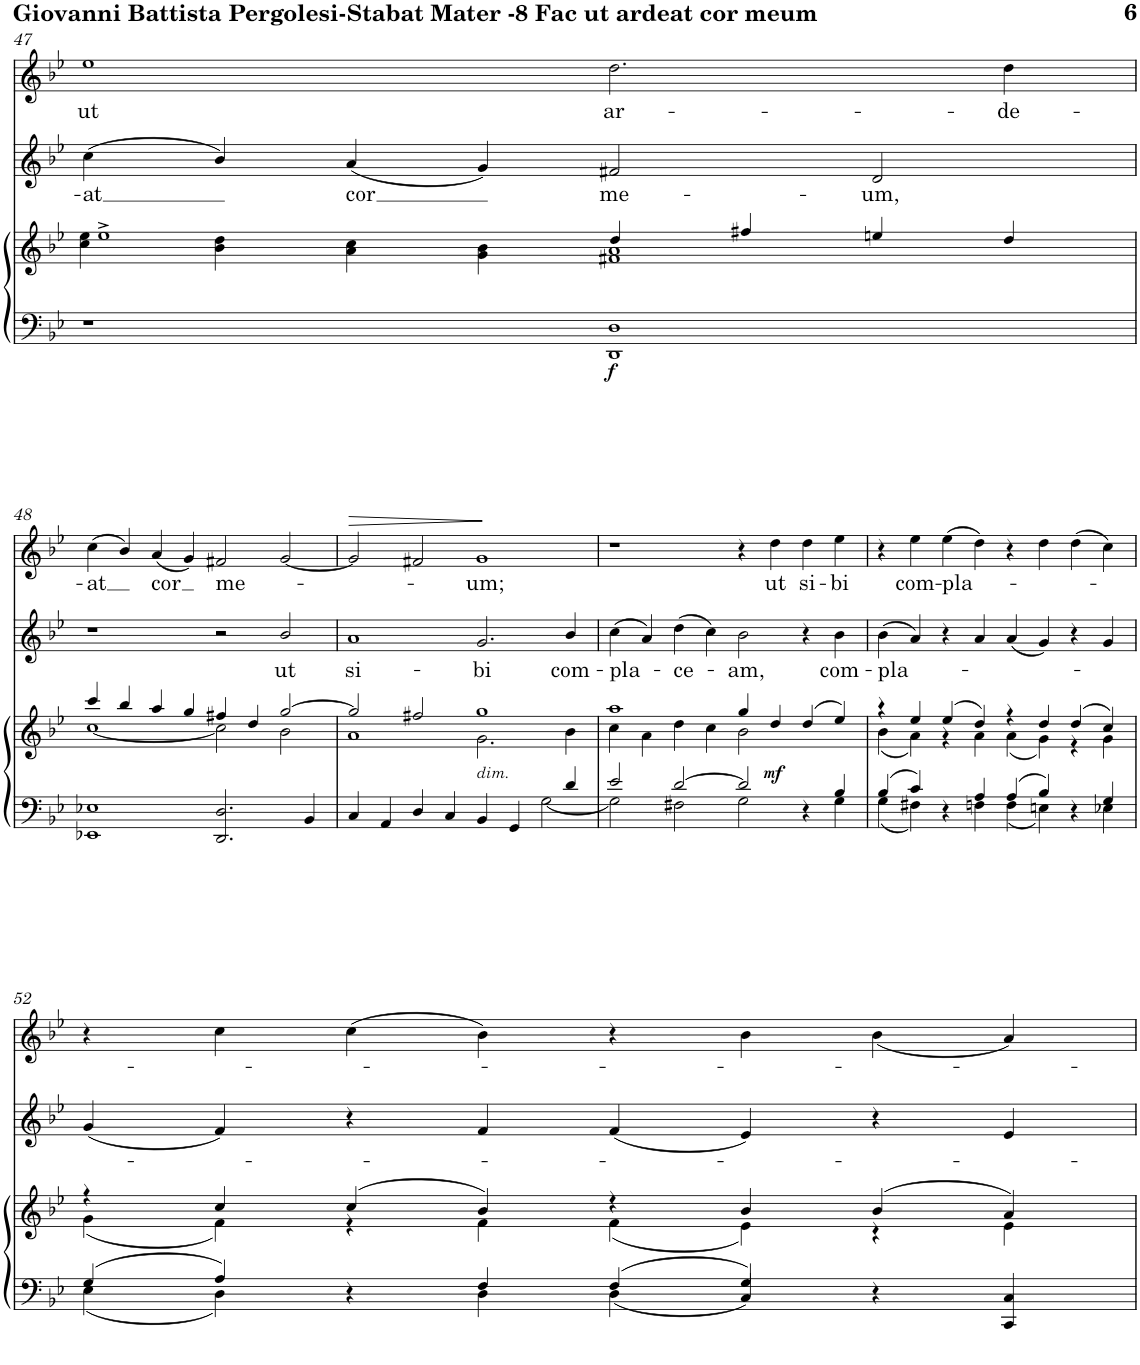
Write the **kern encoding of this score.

**kern	**kern	**dynam	**kern	**text	**kern	**text	**dynam
*part3	*part3	*part3	*part2	*part2	*part1	*part1	*part1
*staff4	*staff3	*staff3/4	*staff2	*staff2	*staff1	*staff1	*staff1
*I"Violino I/II Viola Violoncello Contrabasso e organo	*	*	*I"Alti	*	*I"Soprani	*	*
!!LO:PB:g=z
*clefF4	*clefG2	*	*clefG2	*	*clefG2	*	*
*k[b-e-]	*k[b-e-]	*	*k[b-e-]	*	*k[b-e-]	*	*
*M4/2	*M4/2	*	*M4/2	*	*M4/2	*	*
*met(c|)	*met(c|)	*	*met(c|)	*	*met(c|)	*	*
=47	=47	=47	=47	=47	=47	=47	=47
*	*^	*	*	*	*	*	*
!	!	!	!	!	!LO:LY:b	!	!LO:LY:b	!
1r	1ee-^	4cc\ 4ee-\	.	(>4cc\	-at	1ee-	ut	.
.	.	4b-\ 4dd\	.	4b-/)	.	.	.	.
!	!	!	!	!	!LO:LY:b	!	!	!
.	.	4a\ 4cc\	.	(<4a/	cor	.	.	.
.	.	4g\ 4b-\	.	4g/)	.	.	.	.
!	!	!	!LO:DY:b=2	!	!LO:LY:b	!	!LO:LY:b	!
1DD 1D	1f#X 1a	4dd/	f	2f#X/	me-	2.dd\	ar-	.
.	.	4ff#X/	.	.	.	.	.	.
!	!	!	!	!	!LO:LY:b	!	!	!
.	.	4een/	.	2d/	-um,	.	.	.
!	!	!	!	!	!	!	!LO:LY:b	!
.	.	4dd/	.	.	.	4dd\	-de-	.
!!LO:LB:g=z
=48	=48	=48	=48	=48	=48	=48	=48	=48
!	!	!	!	!	!	!	!LO:LY:b	!
1EE-X 1E-X	4ccc/	[<1cc	.	1r	.	(>4cc\	-at	.
.	4bb-/	.	.	.	.	4b-/)	.	.
!	!	!	!	!	!	!	!LO:LY:b	!
.	4aa/	.	.	.	.	(<4a/	cor	.
.	4gg/	.	.	.	.	4g/)	.	.
!	!	!	!	!	!	!	!LO:LY:b	!
2.DD/ 2.D/	4ff#X/	2cc\]	.	2r	.	2f#X/	me-	.
.	4dd/	.	.	.	.	.	.	.
!	!	!	!	!	!LO:LY:b	!	!	!
.	2b-\	[>2gg/	.	2b-/	ut	[<2g/	.	.
4BB-/	.	.	.	.	.	.	.	.
=49	=49	=49	=49	=49	=49	=49	=49	=49
*^	*	*	*	*	*	*	*	*
!	!	!	!	!	!	!LO:LY:b	!	!	!LO:HP:b
4C/	1.ryy	2gg/]	1a	.	1a	si-	2g/]	.	>
4AA/	.	.	.	.	.	.	.	.	.
4D/	.	2ff#X/	.	.	.	.	2f#X/	.	.
4C/	.	.	.	.	.	.	.	.	.
!	!	!LO:TX:b:i:t=dim.	!	!	!	!	!	!	!
!	!	!	!	!	!	!LO:LY:b	!	!LO:LY:b	!
4BB-/	.	1gg	2.g\	.	2.g/	-bi	1g	-um;	]
4GG/	.	.	.	.	.	.	.	.	.
4ryy	[<2G\	.	.	.	.	.	.	.	.
!	!	!	!	!	!	!LO:LY:b	!	!	!
4d/	.	.	4b-\	.	4b-/	com-	.	.	.
=50	=50	=50	=50	=50	=50	=50	=50	=50	=50
!	!	!	!	!	!	!LO:LY:b	!	!	!
2e-/	2G\]	4cc\	1aa	.	(>4cc\	-pla-	1r	.	.
.	.	4a\	.	.	4a/)	.	.	.	.
!	!	!	!	!	!	!LO:LY:b	!	!	!
2F#X\	[>2d/	4dd\	.	.	(>4dd\	-ce-	.	.	.
.	.	4cc\	.	.	4cc\)	.	.	.	.
!	!	!	!	!	!	!LO:LY:b	!	!	!
2G\	2d/]	4gg/	2b-\	.	2b-\	-am,	4r	.	.
!	!	!	!	!LO:DY:b	!	!	!	!LO:LY:b	!
.	.	4dd/	.	mf	.	.	4dd\	ut	.
!	!	!	!	!	!	!	!	!LO:LY:b	!
4r	4ryy	(>4dd/	2ryy	.	4r	.	4dd\	si-	.
!	!	!	!	!	!	!LO:LY:b	!	!LO:LY:b	!
4B-/	4G\	4ee-/)	.	.	4b-\	com-	4ee-\	-bi	.
=51	=51	=51	=51	=51	=51	=51	=51	=51	=51
!	!	!	!	!	!	!LO:LY:b	!	!	!
4B-/	4G\	4r	(<4b-\	.	(>4b-\	-pla-	4r	.	.
!	!	!	!	!	!	!	!	!LO:LY:b	!
4c/	4F#X\	4ee-/	4a\)	.	4a/)	.	4ee-\	com-	.
!	!	!	!	!	!	!	!	!LO:LY:b	!
4r	4ryy	(>4ee-/	4r	.	4r	.	(>4ee-\	-pla-	.
4A/	4Fn\	4dd/)	4a\	.	4a/	.	4dd\)	.	.
4A/	4F\	4r	(<4a\	.	(<4a/	.	4r	.	.
4B-/	4En\	4dd/	4g\)	.	4g/)	.	4dd\	.	.
4r	4ryy	(>4dd/	4r	.	4r	.	(>4dd\	.	.
4G/	4E-X\	4cc/)	4g\	.	4g/	.	4cc\)	.	.
!!LO:LB:g=z
=52	=52	=52	=52	=52	=52	=52	=52	=52	=52
*	*	*	*^	*	*	*	*	*	*
4G/	4E-\	4r	(<4g\	0ryy	.	(<4g/	.	4r	.	.
4A/	4D\	4cc/	4f\)	.	.	4f/)	.	4cc\	.	.
4r	4ryy	(>4cc/	4r	.	.	4r	.	(>4cc\	.	.
4F/	4D\	4b-/)	4f\	.	.	4f/	.	4b-\)	.	.
4F/	4D\	4r	(<4f\	.	.	(<4f/	.	4r	.	.
4G/	4C/	4b-/	4e-\)	.	.	4e-/)	.	4b-\	.	.
4r	2ryy	(>4b-/	4r	.	.	4r	.	(<4b-\	.	.
4CC/ 4C/	.	4a/)	4e-\	.	.	4e-/	.	4a/)	.	.
*v	*v	*	*	*	*	*	*	*	*	*
*	*v	*v	*v	*	*	*	*	*	*
=	=	=	=	=	=	=	=
*-	*-	*-	*-	*-	*-	*-	*-
